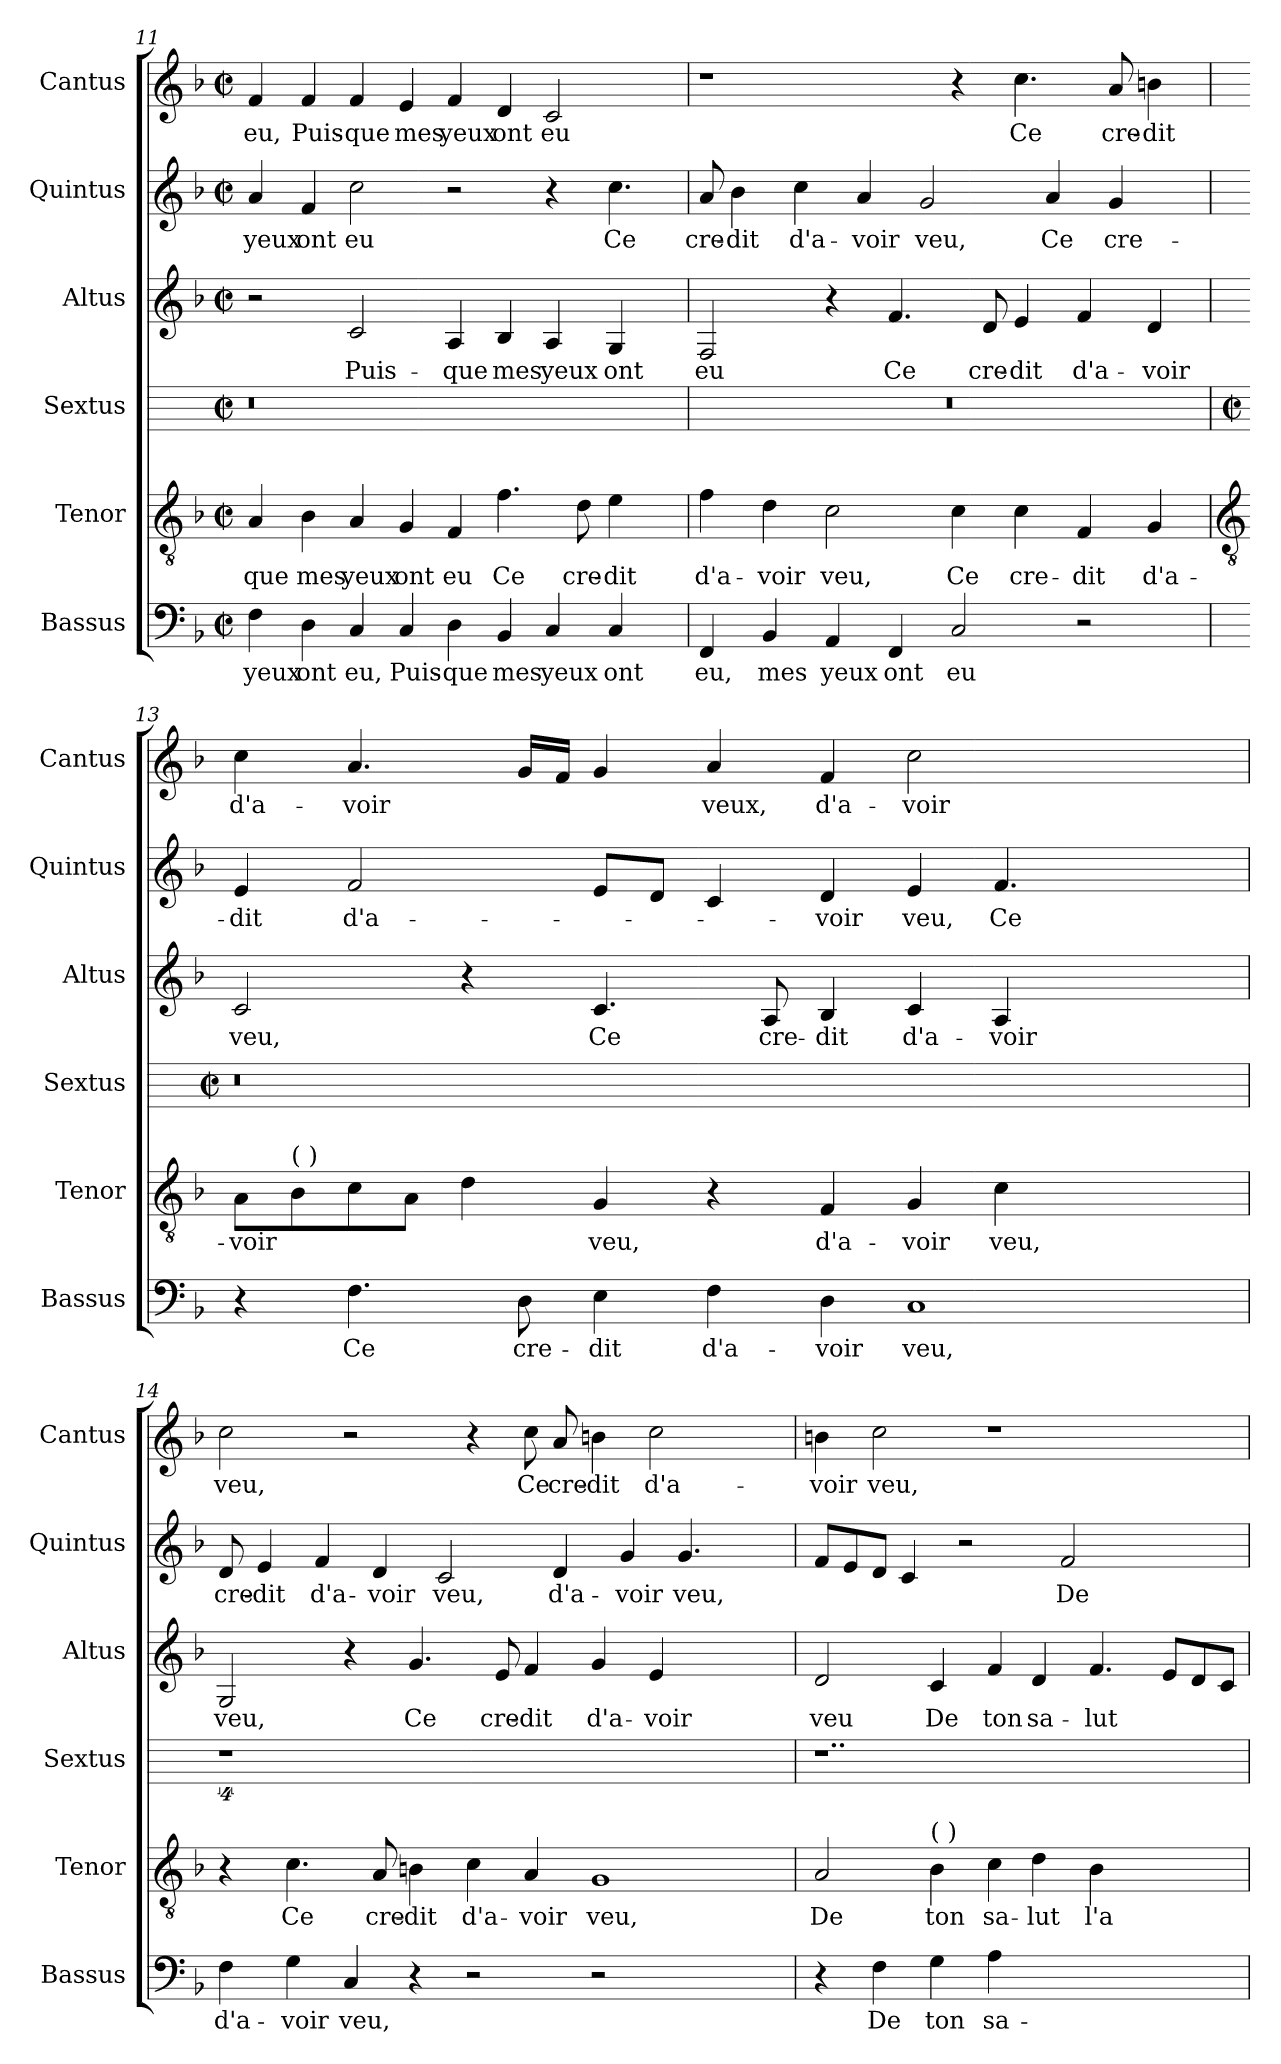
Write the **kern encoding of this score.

**kern	**text	**kern	**text	**kern	**kern	**text	**kern	**text	**kern	**text
*part6	*part6	*part5	*part5	*part4	*part3	*part3	*part2	*part2	*part1	*part1
*staff6	*staff6	*staff5	*staff5	*staff4	*staff3	*staff3	*staff2	*staff2	*staff1	*staff1
*I"Bassus	*	*I"Tenor	*	*I"Sextus	*I"Altus	*	*I"Quintus	*	*I"Cantus	*
*I'Bassus	*	*I'Tenor	*	*I'Sextus	*I'Altus	*	*I'Quintus	*	*I'Cantus	*
!!LO:LB:g=z
*clefF4	*	*clefGv2	*	*	*clefG2	*	*clefG2	*	*clefG2	*
*k[b-]	*	*k[b-]	*	*	*k[b-]	*	*k[b-]	*	*k[b-]	*
*F:	*	*F:	*	*	*F:	*	*F:	*	*F:	*
*M4/2	*	*M4/2	*	*M4/2	*M4/2	*	*M4/2	*	*M4/2	*
*met(c|)	*	*met(c|)	*	*met(c|)	*met(c|)	*	*met(c|)	*	*met(c|)	*
=11	=11	=11	=11	=11	=11	=11	=11	=11	=11	=11
!	!LO:LY:b	!	!LO:LY:b	!	!	!	!	!LO:LY:b	!	!LO:LY:b
4F	yeux	4A	-que	0r	2r	.	4a	yeux	4f	eu,
!	!LO:LY:b	!	!LO:LY:b	!	!	!	!	!LO:LY:b	!	!LO:LY:b
4D	ont	4B-	mes	.	.	.	4f	ont	4f	Puis-
!	!LO:LY:b	!	!LO:LY:b	!	!	!LO:LY:b	!	!LO:LY:b	!	!LO:LY:b
4C	eu,	4A	yeux	.	2c	Puis-	2cc	eu	4f	-que
!	!LO:LY:b	!	!LO:LY:b	!	!	!	!	!	!	!LO:LY:b
4C	Puis-	4G	ont	.	.	.	.	.	4e	mes
!	!LO:LY:b	!	!LO:LY:b	!	!	!LO:LY:b	!	!	!	!LO:LY:b
4D	-que	4F	eu	.	4A	-que	2r	.	4f	yeux
!	!LO:LY:b	!	!LO:LY:b	!	!	!LO:LY:b	!	!	!	!LO:LY:b
4BB-	mes	4.f	Ce	.	4B-	mes	.	.	4d	ont
!	!LO:LY:b	!	!	!	!	!LO:LY:b	!	!	!	!LO:LY:b
4C	yeux	.	.	.	4A	yeux	4r	.	2c	eu
!	!	!	!LO:LY:b	!	!	!	!	!	!	!
.	.	8d	cre-	.	.	.	.	.	.	.
!	!LO:LY:b	!	!LO:LY:b	!	!	!LO:LY:b	!	!LO:LY:b	!	!
4C	ont	4e	-dit	.	4G	ont	4.cc	Ce	.	.
8ryy	.	8ryy	.	8ryy	8ryy	.	.	.	8ryy	.
=12	=12	=12	=12	=12	=12	=12	=12	=12	=12	=12
!	!LO:LY:b	!	!LO:LY:b	!	!	!LO:LY:b	!	!LO:LY:b	!	!
4FF	eu,	4f	d'a-	0r	2F	eu	8a	cre-	1r	.
!	!	!	!	!	!	!	!	!LO:LY:b	!	!
.	.	.	.	.	.	.	4b-	-dit	.	.
!	!LO:LY:b	!	!LO:LY:b	!	!	!	!	!	!	!
4BB-	mes	4d	-voir	.	.	.	.	.	.	.
!	!	!	!	!	!	!	!	!LO:LY:b	!	!
.	.	.	.	.	.	.	4cc	d'a-	.	.
!	!LO:LY:b	!	!LO:LY:b	!	!	!	!	!	!	!
4AA	yeux	2c	veu,	.	4r	.	.	.	.	.
!	!	!	!	!	!	!	!	!LO:LY:b	!	!
.	.	.	.	.	.	.	4a	-voir	.	.
!	!LO:LY:b	!	!	!	!	!LO:LY:b	!	!	!	!
4FF	ont	.	.	.	4.f	Ce	.	.	.	.
!	!	!	!	!	!	!	!	!LO:LY:b	!	!
.	.	.	.	.	.	.	2g	veu,	.	.
!	!LO:LY:b	!	!LO:LY:b	!	!	!	!	!	!	!
2C	eu	4c	Ce	.	.	.	.	.	4r	.
!	!	!	!	!	!	!LO:LY:b	!	!	!	!
.	.	.	.	.	8d	cre-	.	.	.	.
!	!	!	!LO:LY:b	!	!	!LO:LY:b	!	!	!	!LO:LY:b
.	.	4c	cre-	.	4e	-dit	.	.	4.cc	Ce
!	!	!	!	!	!	!	!	!LO:LY:b	!	!
.	.	.	.	.	.	.	4a	Ce	.	.
!	!	!	!LO:LY:b	!	!	!LO:LY:b	!	!	!	!
2r	.	4F	-dit	.	4f	d'a-	.	.	.	.
!	!	!	!	!	!	!	!	!LO:LY:b	!	!LO:LY:b
.	.	.	.	.	.	.	4g	cre-	8a	cre-
!	!	!	!LO:LY:b	!	!	!LO:LY:b	!	!	!	!LO:LY:b
.	.	4G	d'a-	.	4d	-voir	.	.	4bn	-dit
.	.	.	.	.	.	.	8ryy	.	.	.
!!LO:LB:g=z
=13	=13	=13	=13	=13	=13	=13	=13	=13	=13	=13
*	*	*clefGv2	*	*	*	*	*	*	*	*
*	*	*	*	*M4/2	*	*	*	*	*	*
*	*	*	*	*met(c|)	*	*	*	*	*	*
!	!	!	!LO:LY:b	!	!	!LO:LY:b	!	!LO:LY:b	!	!LO:LY:b
4r	.	8AL	-voir	0r	2c	veu,	4e	-dit	4cc	d'a-
!	!	!LO:TX:a:t=(  )	!	!	!	!	!	!	!	!
.	.	8B-	.	.	.	.	.	.	.	.
!	!LO:LY:b	!	!	!	!	!	!	!LO:LY:b	!	!LO:LY:b
4.F	Ce	8c	.	.	.	.	2f	d'a-	4.a	-voir
.	.	8AJ	.	.	.	.	.	.	.	.
.	.	4d	.	.	4r	.	.	.	.	.
!	!LO:LY:b	!	!	!	!	!	!	!	!	!
8D	cre-	.	.	.	.	.	.	.	16gLL	.
.	.	.	.	.	.	.	.	.	16fJJ	.
!	!LO:LY:b	!	!LO:LY:b	!	!	!LO:LY:b	!	!	!	!
4E	-dit	4G	veu,	.	4.c	Ce	8eL	.	4g	.
.	.	.	.	.	.	.	8dJ	.	.	.
!	!LO:LY:b	!	!	!	!	!	!	!	!	!LO:LY:b
4F	d'a-	4r	.	.	.	.	4c	.	4a	veux,
!	!	!	!	!	!	!LO:LY:b	!	!	!	!
.	.	.	.	.	8A	cre-	.	.	.	.
!	!LO:LY:b	!	!LO:LY:b	!	!	!LO:LY:b	!	!LO:LY:b	!	!LO:LY:b
4D	-voir	4F	d'a-	.	4B-	-dit	4d	-voir	4f	d'a-
!	!LO:LY:b	!	!LO:LY:b	!	!	!LO:LY:b	!	!LO:LY:b	!	!LO:LY:b
1C	veu,	4G	-voir	.	4c	d'a-	4e	veu,	2cc	-voir
!	!	!	!LO:LY:b	!	!	!LO:LY:b	!	!LO:LY:b	!	!
.	.	4c	veu,	.	4A	-voir	4.f	Ce	.	.
.	.	2ryy	.	2ryy	2ryy	.	.	.	2ryy	.
.	.	.	.	.	.	.	4.ryy	.	.	.
=14	=14	=14	=14	=14	=14	=14	=14	=14	=14	=14
!	!LO:LY:b	!	!	!	!	!LO:LY:b	!	!LO:LY:b	!	!LO:LY:b
4F	d'a-	4r	.	4%9r	2G	veu,	8d	cre-	2cc	veu,
!	!	!	!	!	!	!	!	!LO:LY:b	!	!
.	.	.	.	.	.	.	4e	-dit	.	.
!	!LO:LY:b	!	!LO:LY:b	!	!	!	!	!	!	!
4G	-voir	4.c	Ce	.	.	.	.	.	.	.
!	!	!	!	!	!	!	!	!LO:LY:b	!	!
.	.	.	.	.	.	.	4f	d'a-	.	.
!	!LO:LY:b	!	!	!	!	!	!	!	!	!
4C	veu,	.	.	.	4r	.	.	.	2r	.
!	!	!	!LO:LY:b	!	!	!	!	!LO:LY:b	!	!
.	.	8A	cre-	.	.	.	4d	-voir	.	.
!	!	!	!LO:LY:b	!	!	!LO:LY:b	!	!	!	!
4r	.	4Bn	-dit	.	4.g	Ce	.	.	.	.
!	!	!	!	!	!	!	!	!LO:LY:b	!	!
.	.	.	.	.	.	.	2c	veu,	.	.
!	!	!	!LO:LY:b	!	!	!	!	!	!	!
2r	.	4c	d'a-	.	.	.	.	.	4r	.
!	!	!	!	!	!	!LO:LY:b	!	!	!	!
.	.	.	.	.	8e	cre-	.	.	.	.
!	!	!	!LO:LY:b	!	!	!LO:LY:b	!	!	!	!LO:LY:b
.	.	4A	-voir	.	4f	-dit	.	.	8cc	Ce
!	!	!	!	!	!	!	!	!LO:LY:b	!	!LO:LY:b
.	.	.	.	.	.	.	4d	d'a-	8a	cre-
!	!	!	!LO:LY:b	!	!	!LO:LY:b	!	!	!	!LO:LY:b
2r	.	1G	veu,	.	4g	d'a-	.	.	4bn	-dit
!	!	!	!	!	!	!	!	!LO:LY:b	!	!
.	.	.	.	.	.	.	4g	-voir	.	.
!	!	!	!	!	!	!LO:LY:b	!	!	!	!LO:LY:b
.	.	.	.	.	4e	-voir	.	.	2cc	d'a-
!	!	!	!	!	!	!	!	!LO:LY:b	!	!
.	.	.	.	.	.	.	4.g	veu,	.	.
2ryy	.	.	.	.	2ryy	.	.	.	.	.
.	.	.	.	4ryy	.	.	4ryy	.	4ryy	.
=15	=15	=15	=15	=15	=15	=15	=15	=15	=15	=15
!	!	!	!LO:LY:b	!	!	!LO:LY:b	!	!	!	!LO:LY:b
4r	.	2A	De	1..r	2d	veu	8fL	.	4bn	-voir
.	.	.	.	.	.	.	8e	.	.	.
!	!LO:LY:b	!	!	!	!	!	!	!	!	!LO:LY:b
4F	De	.	.	.	.	.	8dJ	.	2cc	veu,
.	.	.	.	.	.	.	4c	.	.	.
!	!	!LO:TX:a:t=(  )	!	!	!	!	!	!	!	!
!	!LO:LY:b	!	!LO:LY:b	!	!	!LO:LY:b	!	!	!	!
4G	ton	4B-	ton	.	4c	De	.	.	.	.
.	.	.	.	.	.	.	2r	.	.	.
!	!LO:LY:b	!	!LO:LY:b	!	!	!LO:LY:b	!	!	!	!
4A	sa-	4c	sa-	.	4f	ton	.	.	1r	.
!	!LO:LY:b	!	!LO:LY:b	!	!	!LO:LY:b	!	!	!	!
[2B-yy	-lut______	4d	-lut	.	4d	sa-	.	.	.	.
!	!	!	!	!	!	!	!	!LO:LY:b	!	!
.	.	.	.	.	.	.	2f	De	.	.
!	!	!	!LO:LY:b	!	!	!LO:LY:b	!	!	!	!
.	.	4B-	l'a-	.	4.f	-lut	.	.	.	.
2ryy	.	2ryy	.	.	.	.	.	.	.	.
.	.	.	.	.	8eL	.	4.ryy	.	.	.
.	.	.	.	4ryy	8d	.	.	.	4ryy	.
.	.	.	.	.	8cJ	.	.	.	.	.
=	=	=	=	=	=	=	=	=	=	=
*-	*-	*-	*-	*-	*-	*-	*-	*-	*-	*-
